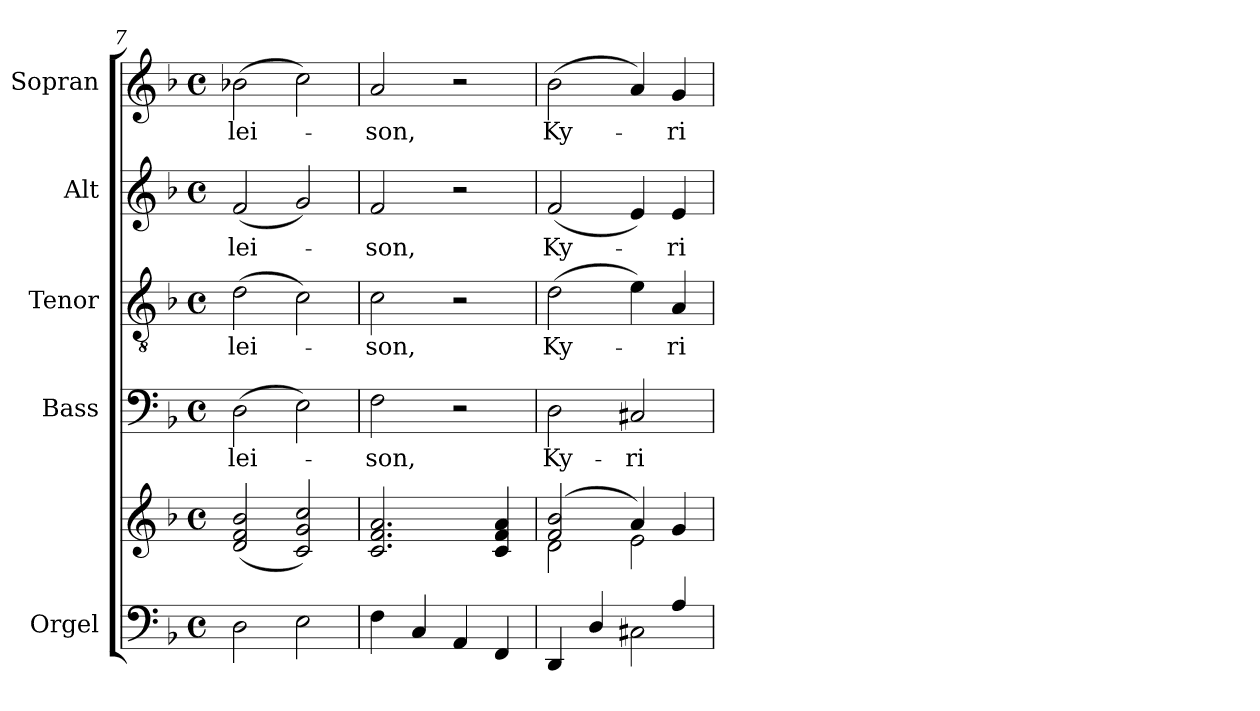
**kern	**kern	**kern	**text	**kern	**text	**kern	**text	**kern	**text
*part5	*part5	*part4	*part4	*part3	*part3	*part2	*part2	*part1	*part1
*staff6	*staff5	*staff4	*staff4	*staff3	*staff3	*staff2	*staff2	*staff1	*staff1
*I"Orgel	*	*I"Bass	*	*I"Tenor	*	*I"Alt	*	*I"Sopran	*
*I'Org.	*	*I'B.	*	*I'T.	*	*I'A.	*	*I'S.	*
*clefF4	*clefG2	*clefF4	*	*clefGv2	*	*clefG2	*	*clefG2	*
*k[b-]	*k[b-]	*k[b-]	*	*k[b-]	*	*k[b-]	*	*k[b-]	*
*F:	*F:	*F:	*	*F:	*	*F:	*	*F:	*
*M4/4	*M4/4	*M4/4	*	*M4/4	*	*M4/4	*	*M4/4	*
*met(c)	*met(c)	*met(c)	*	*met(c)	*	*met(c)	*	*met(c)	*
=7	=7	=7	=7	=7	=7	=7	=7	=7	=7
2D\	(>2d/ 2f/ 2b-/	(2D\	-lei-	(2d\	-lei-	(2f/	-lei-	(2b-X\	-lei-
2E\	2c/ 2g/ 2cc/)	2E\)	.	2c\)	.	2g/)	.	2cc\)	.
=8	=8	=8	=8	=8	=8	=8	=8	=8	=8
4F\	2.c/ 2.f/ 2.a/	2F\	-son,	2c\	-son,	2f/	-son,	2a/	-son,
4C/	.	.	.	.	.	.	.	.	.
4AA/	.	2r	.	2r	.	2r	.	2r	.
4FF/	4c/ 4f/ 4a/	.	.	.	.	.	.	.	.
=9	=9	=9	=9	=9	=9	=9	=9	=9	=9
*^	*^	*	*	*	*	*	*	*	*
4DD/	2ryy	(2f/ 2b-/	2d\	2D\	Ky-	(2d\	Ky-	(2f/	Ky-	(2b-\	Ky-
4D/	.	.	.	.	.	.	.	.	.	.	.
4ryy	2C#X\	4a/)	2e\	2C#X/	-ri-	4e\)	.	4e/)	.	4a/)	.
4A/	.	4g/	.	.	.	4A/	-ri-	4e/	-ri-	4g/	-ri-
*v	*v	*	*	*	*	*	*	*	*	*	*
*	*v	*v	*	*	*	*	*	*	*	*
=	=	=	=	=	=	=	=	=	=
*-	*-	*-	*-	*-	*-	*-	*-	*-	*-
